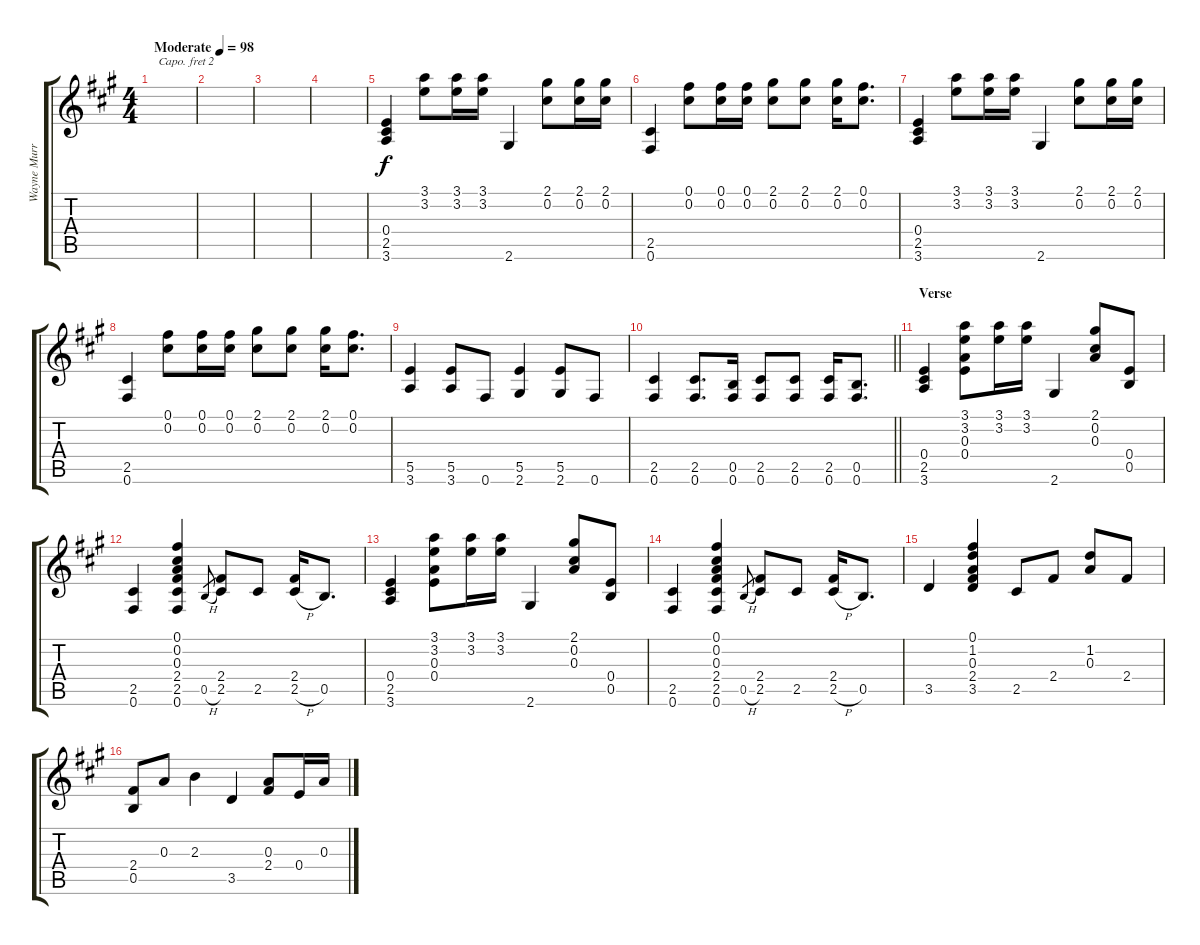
\track ("Wayne Murray (Guitar for sound)" "Wayne Murr") {instrument overdrivenguitar}
\staff {score tabs}
\capo 2
\tuning (E4 B3 G3 D3 A2 E2) {hide}
\ts (4 4)
\tempo (98 "Moderate")
\clef g2
\ks a
|
|
|
|
(0.4 2.5 3.6).4 (3.1 3.2).8 (3.1 3.2).16 (3.1 3.2).16 2.6.4 (2.1 0.2).8 (2.1 0.2).16 (2.1 0.2).16 |
(2.5 0.6).4 (0.1 0.2).8 (0.1 0.2).16 (0.1 0.2).16 (2.1 0.2).8 (2.1 0.2).8 (2.1 0.2).16 (0.1 0.2).8{d} |
(0.4 2.5 3.6).4 (3.1 3.2).8 (3.1 3.2).16 (3.1 3.2).16 2.6.4 (2.1 0.2).8 (2.1 0.2).16 (2.1 0.2).16 |
(2.5 0.6).4 (0.1 0.2).8 (0.1 0.2).16 (0.1 0.2).16 (2.1 0.2).8 (2.1 0.2).8 (2.1 0.2).16 (0.1 0.2).8{d} |
(5.5 3.6).4 (5.5 3.6).8 0.6.8 (5.5 2.6).4 (5.5 2.6).8 0.6.8 |
\barLineRight lightlight
(2.5 0.6).4 (2.5 0.6).8{d} (0.5 0.6).16 (2.5 0.6).8 (2.5 0.6).8 (2.5 0.6).16 (0.5 0.6).8{d} |
\section ("" "Verse")
(0.4 2.5 3.6).4 (3.1 3.2 0.3 0.4).8 (3.1 3.2).16 (3.1 3.2).16 2.6.4 (2.1 0.2 0.3).8 (0.4 0.5).8 |
(2.5 0.6).4 (0.1 0.2 0.3 2.4 2.5 0.6).4 0.5{h}.8{gr} (2.4 2.5).8 2.5.8 (2.4 2.5{h}).16 0.5.8{d} |
(0.4 2.5 3.6).4 (3.1 3.2 0.3 0.4).8 (3.1 3.2).16 (3.1 3.2).16 2.6.4 (2.1 0.2 0.3).8 (0.4 0.5).8 |
(2.5 0.6).4 (0.1 0.2 0.3 2.4 2.5 0.6).4 0.5{h}.8{gr} (2.4 2.5).8 2.5.8 (2.4 2.5{h}).16 0.5.8{d} |
3.5.4 (0.1 1.2 0.3 2.4 3.5).4 2.5.8 2.4.8 (1.2 0.3).8 2.4.8 |
(2.4 0.5).8 0.3.8 2.3.4 3.5.4 (0.3 2.4).8 0.4.16 0.3.16
